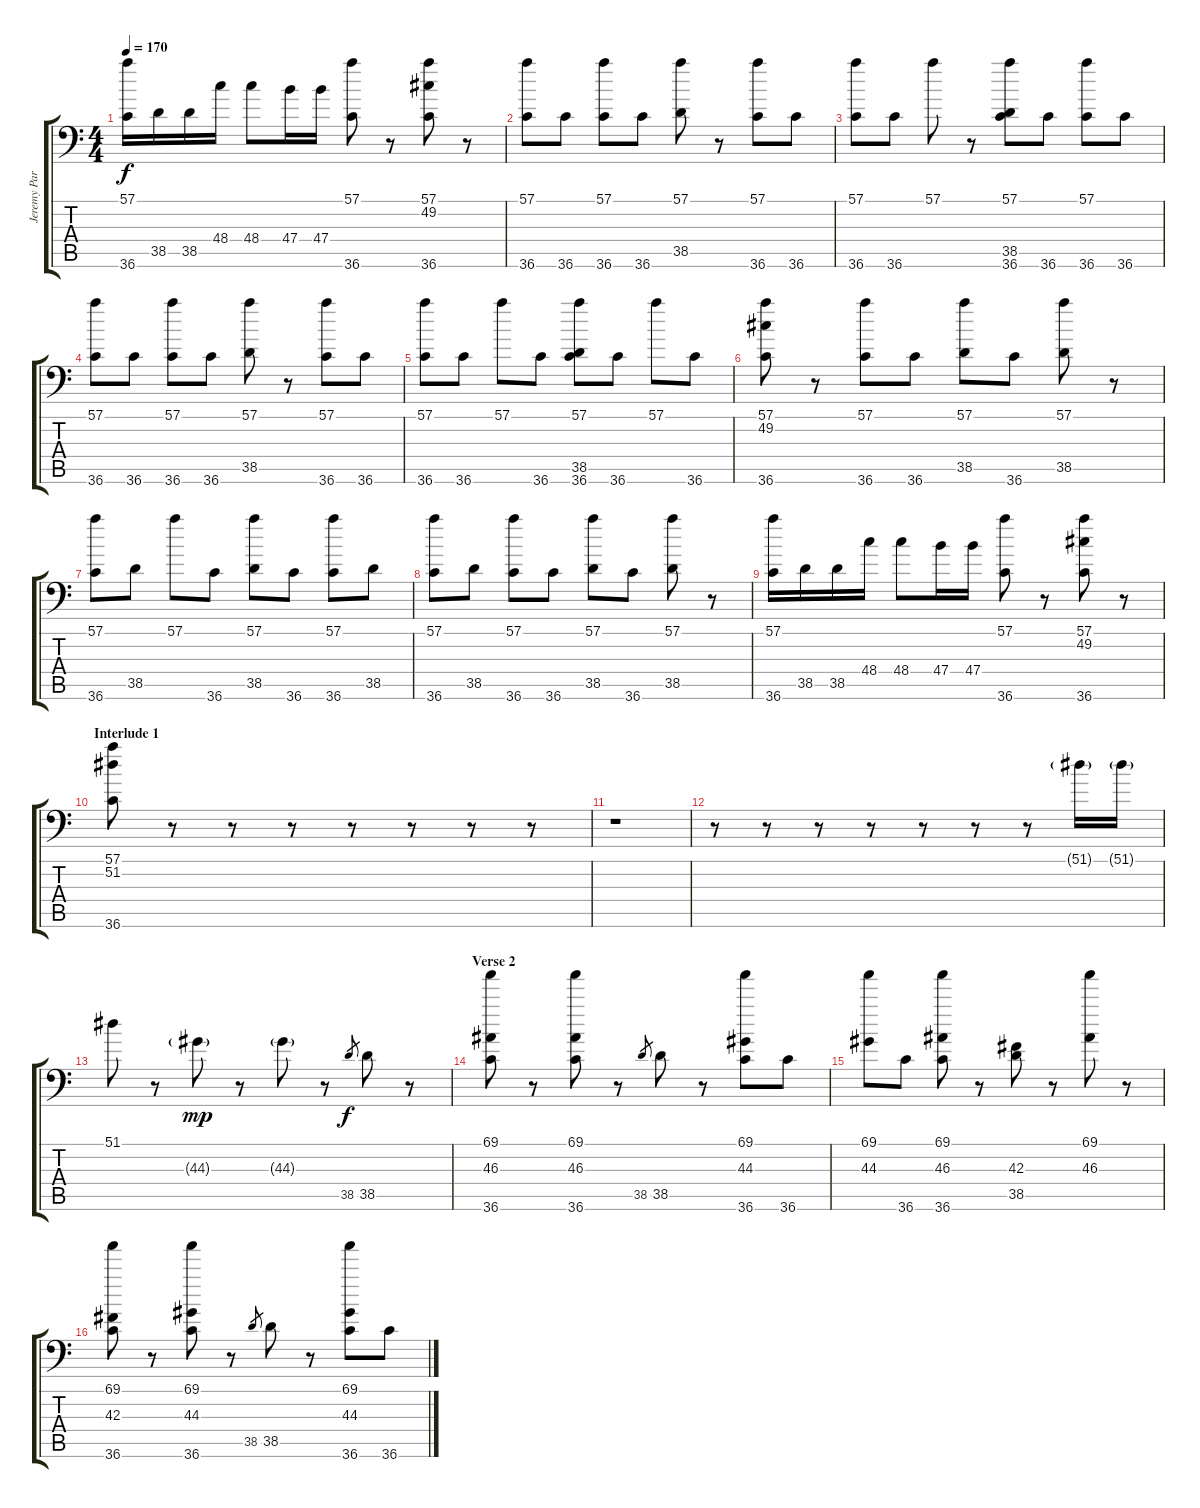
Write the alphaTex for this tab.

\track ("Jeremy Park" "Jeremy Par") {instrument acousticgrandpiano}
\staff {score tabs}
\tuning (C-1 C-1 C-1 C-1 C-1 C-1) {hide}
\ts (4 4)
\tempo 170
\clef f4
\ks c
(57.1 36.6).16{dy f} 38.5.16 38.5.16 48.4.16 48.4.8 47.4.16 47.4.16 (57.1 36.6).8 r.8 (57.1 49.2 36.6).8 r.8 |
(57.1 36.6).8 36.6.8 (57.1 36.6).8 36.6.8 (57.1 38.5).8 r.8 (57.1 36.6).8 36.6.8 |
(57.1 36.6).8 36.6.8 57.1.8 r.8 (57.1 38.5 36.6).8 36.6.8 (57.1 36.6).8 36.6.8 |
(57.1 36.6).8 36.6.8 (57.1 36.6).8 36.6.8 (57.1 38.5).8 r.8 (57.1 36.6).8 36.6.8 |
(57.1 36.6).8 36.6.8 57.1.8 36.6.8 (57.1 38.5 36.6).8 36.6.8 57.1.8 36.6.8 |
(57.1 49.2 36.6).8 r.8 (57.1 36.6).8 36.6.8 (57.1 38.5).8 36.6.8 (57.1 38.5).8 r.8 |
(57.1 36.6).8 38.5.8 57.1.8 36.6.8 (57.1 38.5).8 36.6.8 (57.1 36.6).8 38.5.8 |
(57.1 36.6).8 38.5.8 (57.1 36.6).8 36.6.8 (57.1 38.5).8 36.6.8 (57.1 38.5).8 r.8 |
(57.1 36.6).16 38.5.16 38.5.16 48.4.16 48.4.8 47.4.16 47.4.16 (57.1 36.6).8 r.8 (57.1 49.2 36.6).8 r.8 |
\section ("" "Interlude 1")
(57.1 51.2 36.6).8 r.8 r.8 r.8 r.8 r.8 r.8 r.8 |
r.1 |
r.8 r.8 r.8 r.8 r.8 r.8 r.8 51.1{g}.16 51.1{g}.16 |
51.1.8 r.8 44.3{g}.8{dy mp} r.8 44.3{g}.8 r.8 38.5.8{gr dy f} 38.5.8 r.8 |
\section ("" "Verse 2")
(69.1 46.3 36.6).8 r.8 (69.1 46.3 36.6).8 r.8 38.5.8{gr} 38.5.8 r.8 (69.1 44.3 36.6).8 36.6.8 |
(69.1 44.3).8 36.6.8 (69.1 46.3 36.6).8 r.8 (42.3 38.5).8 r.8 (69.1 46.3).8 r.8 |
(69.1 42.3 36.6).8 r.8 (69.1 44.3 36.6).8 r.8 38.5.8{gr} 38.5.8 r.8 (69.1 44.3 36.6).8 36.6.8
